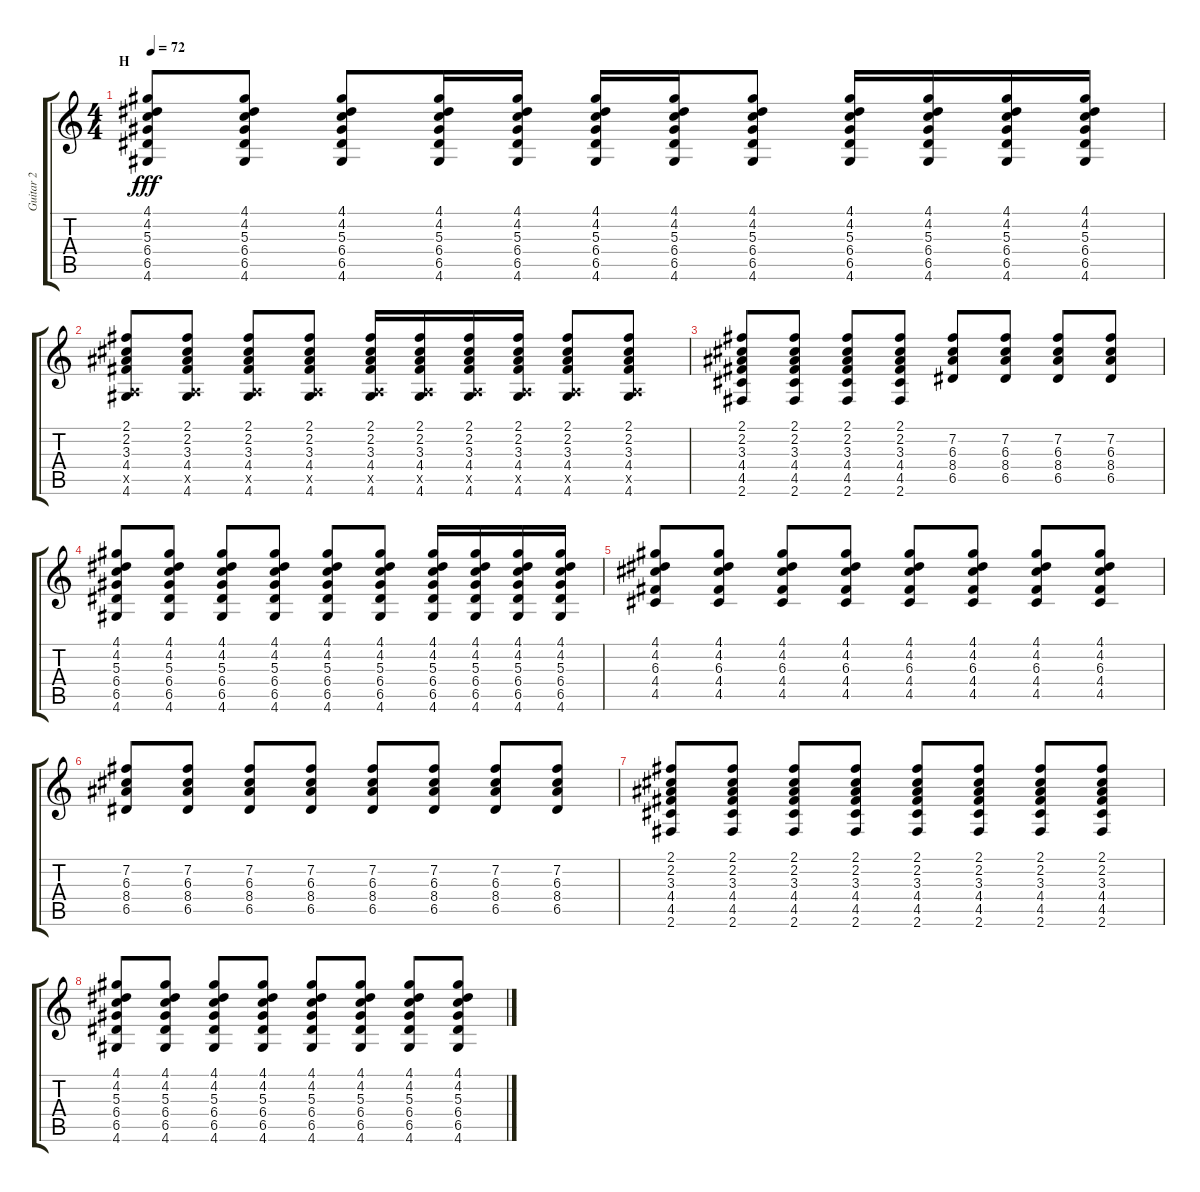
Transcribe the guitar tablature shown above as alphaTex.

\track ("Guitar 2" "Guitar 2") {instrument acousticguitarsteel}
\staff {score tabs}
\tuning (E4 B3 G3 D3 A2 E2) {hide}
\ts (4 4)
\section ("" "H")
\tempo 72
\clef g2
\ks c
(4.1 4.2 5.3 6.4 6.5 4.6).8{dy fff} (4.1 4.2 5.3 6.4 6.5 4.6).8 (4.1 4.2 5.3 6.4 6.5 4.6).8 (4.1 4.2 5.3 6.4 6.5 4.6).16 (4.1 4.2 5.3 6.4 6.5 4.6).16 (4.1 4.2 5.3 6.4 6.5 4.6).16 (4.1 4.2 5.3 6.4 6.5 4.6).16 (4.1 4.2 5.3 6.4 6.5 4.6).8 (4.1 4.2 5.3 6.4 6.5 4.6).16 (4.1 4.2 5.3 6.4 6.5 4.6).16 (4.1 4.2 5.3 6.4 6.5 4.6).16 (4.1 4.2 5.3 6.4 6.5 4.6).16 |
(2.1 2.2 3.3 4.4 0.5{x} 4.6).8 (2.1 2.2 3.3 4.4 0.5{x} 4.6).8 (2.1 2.2 3.3 4.4 0.5{x} 4.6).8 (2.1 2.2 3.3 4.4 0.5{x} 4.6).8 (2.1 2.2 3.3 4.4 0.5{x} 4.6).16 (2.1 2.2 3.3 4.4 0.5{x} 4.6).16 (2.1 2.2 3.3 4.4 0.5{x} 4.6).16 (2.1 2.2 3.3 4.4 0.5{x} 4.6).16 (2.1 2.2 3.3 4.4 0.5{x} 4.6).8 (2.1 2.2 3.3 4.4 0.5{x} 4.6).8 |
(2.1 2.2 3.3 4.4 4.5 2.6).8 (2.1 2.2 3.3 4.4 4.5 2.6).8 (2.1 2.2 3.3 4.4 4.5 2.6).8 (2.1 2.2 3.3 4.4 4.5 2.6).8 (7.2 6.3 8.4 6.5).8 (7.2 6.3 8.4 6.5).8 (7.2 6.3 8.4 6.5).8 (7.2 6.3 8.4 6.5).8 |
(4.1 4.2 5.3 6.4 6.5 4.6).8 (4.1 4.2 5.3 6.4 6.5 4.6).8 (4.1 4.2 5.3 6.4 6.5 4.6).8 (4.1 4.2 5.3 6.4 6.5 4.6).8 (4.1 4.2 5.3 6.4 6.5 4.6).8 (4.1 4.2 5.3 6.4 6.5 4.6).8 (4.1 4.2 5.3 6.4 6.5 4.6).16 (4.1 4.2 5.3 6.4 6.5 4.6).16 (4.1 4.2 5.3 6.4 6.5 4.6).16 (4.1 4.2 5.3 6.4 6.5 4.6).16 |
(4.1 4.2 6.3 4.4 4.5).8 (4.1 4.2 6.3 4.4 4.5).8 (4.1 4.2 6.3 4.4 4.5).8 (4.1 4.2 6.3 4.4 4.5).8 (4.1 4.2 6.3 4.4 4.5).8 (4.1 4.2 6.3 4.4 4.5).8 (4.1 4.2 6.3 4.4 4.5).8 (4.1 4.2 6.3 4.4 4.5).8 |
(7.2 6.3 8.4 6.5).8 (7.2 6.3 8.4 6.5).8 (7.2 6.3 8.4 6.5).8 (7.2 6.3 8.4 6.5).8 (7.2 6.3 8.4 6.5).8 (7.2 6.3 8.4 6.5).8 (7.2 6.3 8.4 6.5).8 (7.2 6.3 8.4 6.5).8 |
(2.1 2.2 3.3 4.4 4.5 2.6).8 (2.1 2.2 3.3 4.4 4.5 2.6).8 (2.1 2.2 3.3 4.4 4.5 2.6).8 (2.1 2.2 3.3 4.4 4.5 2.6).8 (2.1 2.2 3.3 4.4 4.5 2.6).8 (2.1 2.2 3.3 4.4 4.5 2.6).8 (2.1 2.2 3.3 4.4 4.5 2.6).8 (2.1 2.2 3.3 4.4 4.5 2.6).8 |
(4.1 4.2 5.3 6.4 6.5 4.6).8 (4.1 4.2 5.3 6.4 6.5 4.6).8 (4.1 4.2 5.3 6.4 6.5 4.6).8 (4.1 4.2 5.3 6.4 6.5 4.6).8 (4.1 4.2 5.3 6.4 6.5 4.6).8 (4.1 4.2 5.3 6.4 6.5 4.6).8 (4.1 4.2 5.3 6.4 6.5 4.6).8 (4.1 4.2 5.3 6.4 6.5 4.6).8
